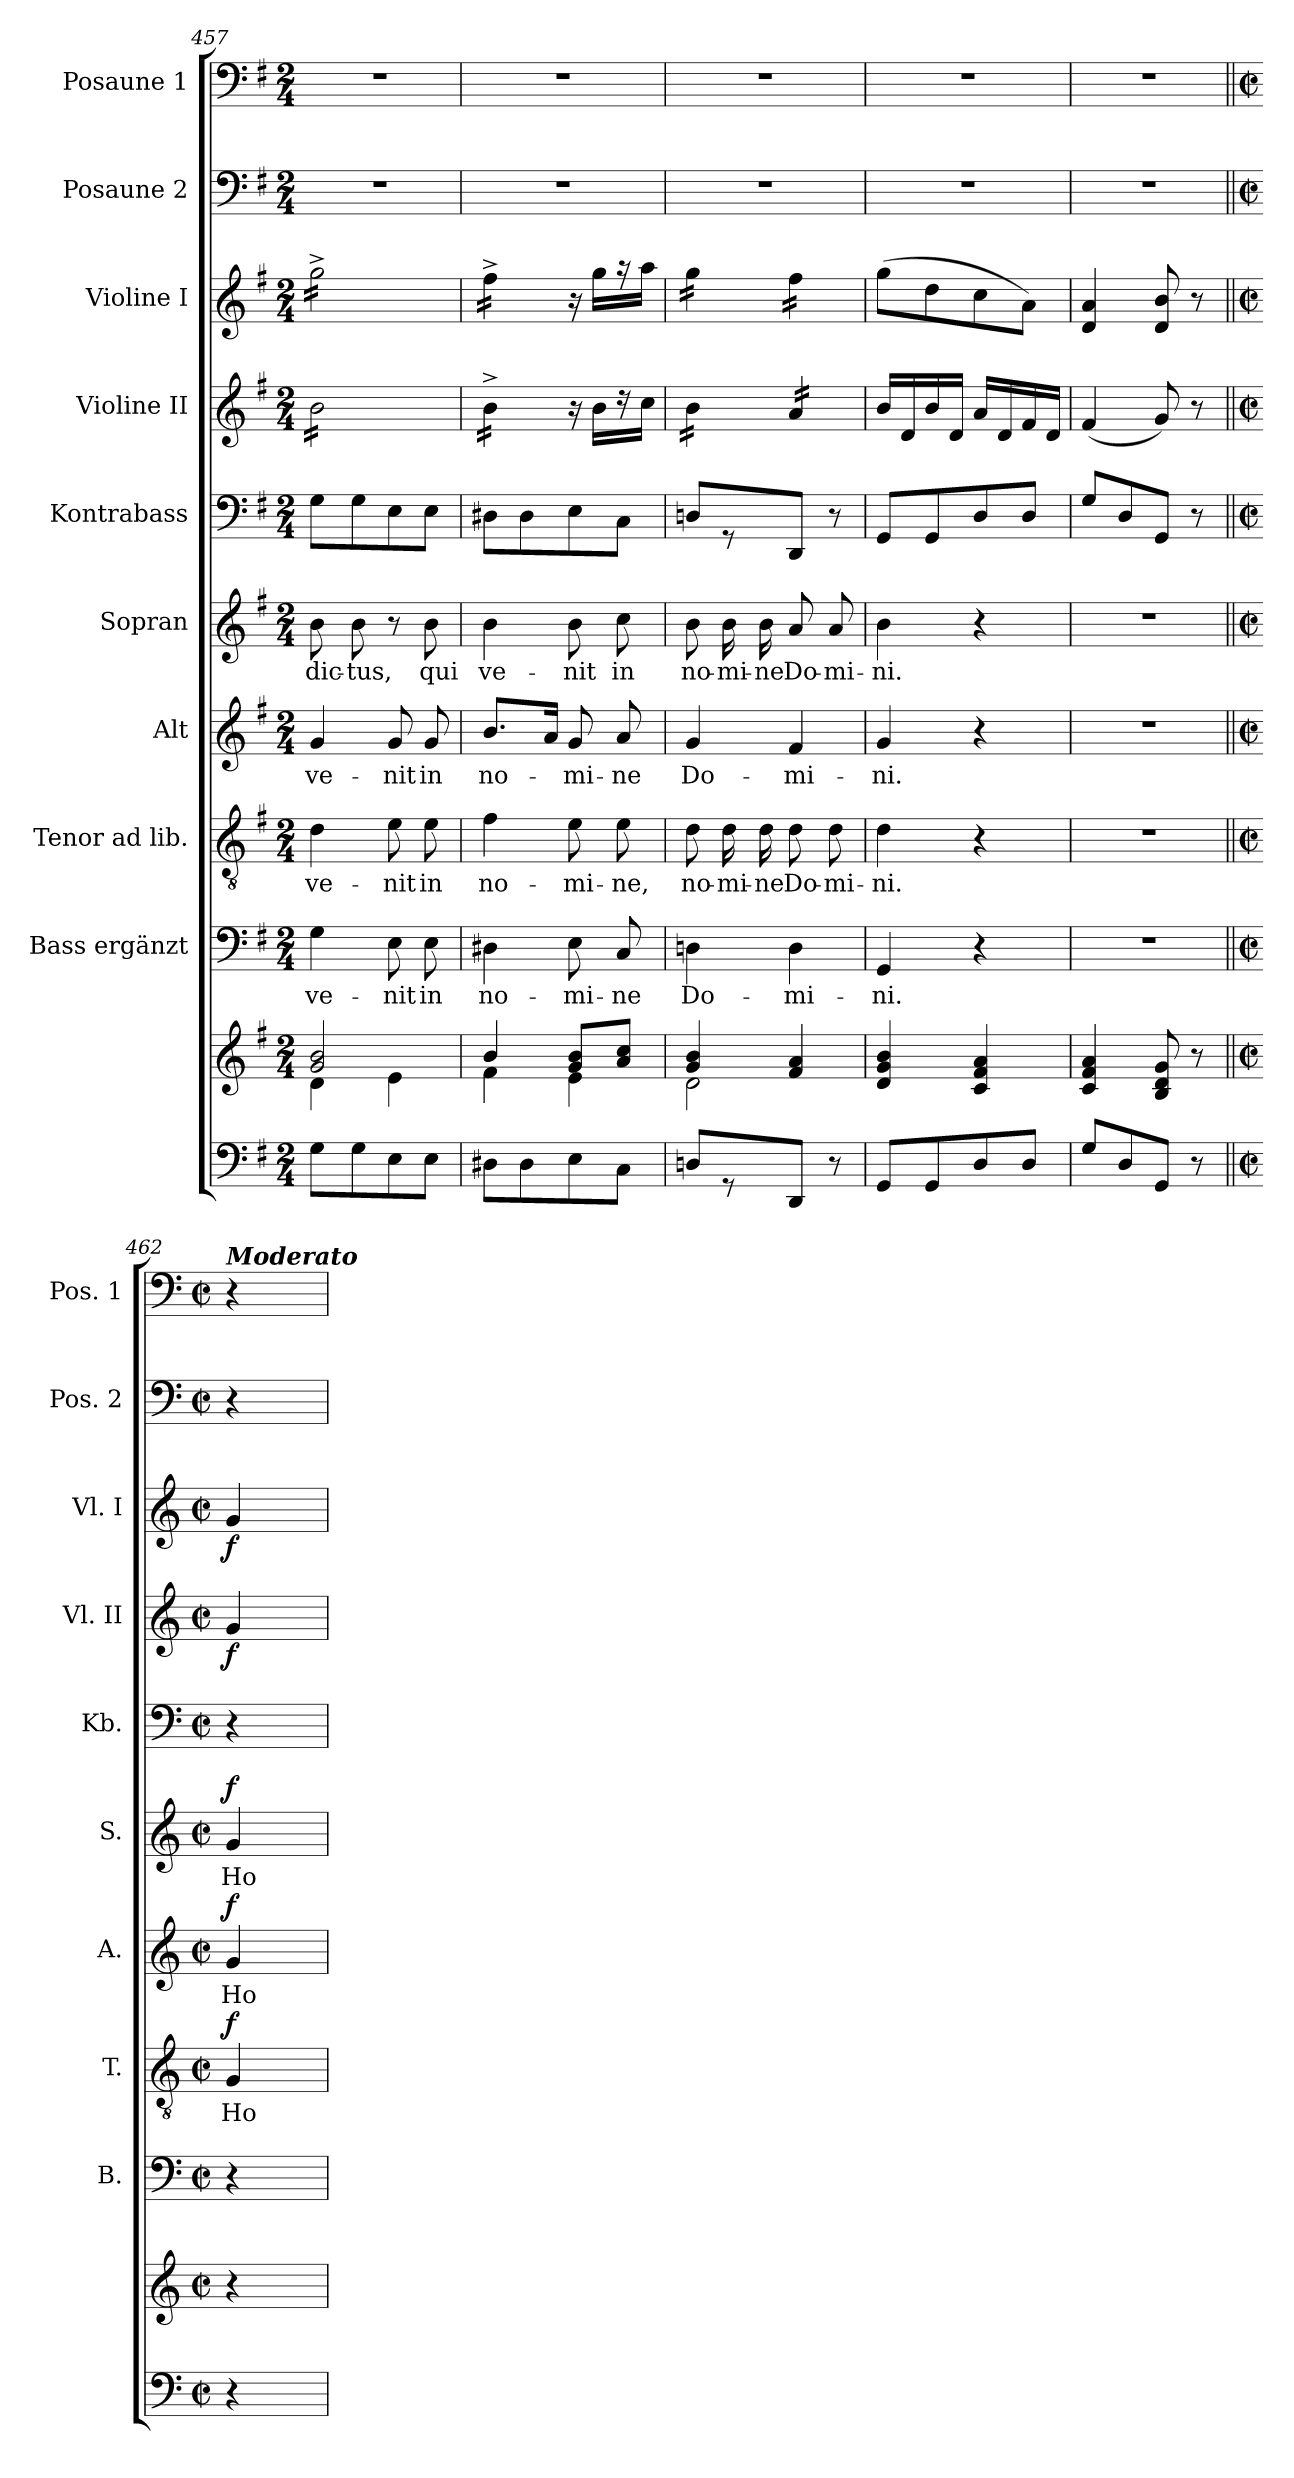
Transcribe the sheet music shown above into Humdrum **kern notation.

**kern	**kern	**kern	**text	**kern	**text	**dynam	**kern	**text	**dynam	**kern	**text	**dynam	**kern	**kern	**dynam	**kern	**dynam	**kern	**kern
*part10	*part10	*part9	*part9	*part8	*part8	*part8	*part7	*part7	*part7	*part6	*part6	*part6	*part5	*part4	*part4	*part3	*part3	*part2	*part1
*staff11	*staff10	*staff9	*staff9	*staff8	*staff8	*staff8	*staff7	*staff7	*staff7	*staff6	*staff6	*staff6	*staff5	*staff4	*staff4	*staff3	*staff3	*staff2	*staff1
*	*	*I"Bass ergänzt	*	*I"Tenor ad lib.	*	*	*I"Alt	*	*	*I"Sopran	*	*	*I"Kontrabass	*I"Violine II	*	*I"Violine I	*	*I"Posaune 2	*I"Posaune 1
*	*	*I'B.	*	*I'T.	*	*	*I'A.	*	*	*I'S.	*	*	*I'Kb.	*I'Vl. II	*	*I'Vl. I	*	*I'Pos. 2	*I'Pos. 1
*clefF4	*clefG2	*clefF4	*	*clefGv2	*	*	*clefG2	*	*	*clefG2	*	*	*clefF4	*clefG2	*	*clefG2	*	*clefF4	*clefF4
*	*	*	*	*	*	*	*	*	*	*	*	*	*ITrd7c12	*	*	*	*	*	*
*k[f#]	*k[f#]	*k[f#]	*	*k[f#]	*	*	*k[f#]	*	*	*k[f#]	*	*	*k[f#]	*k[f#]	*	*k[f#]	*	*k[f#]	*k[f#]
*G:	*G:	*G:	*	*G:	*	*	*G:	*	*	*G:	*	*	*G:	*G:	*	*G:	*	*G:	*G:
*M2/4	*M2/4	*M2/4	*	*M2/4	*	*	*M2/4	*	*	*M2/4	*	*	*M2/4	*M2/4	*	*M2/4	*	*M2/4	*M2/4
=457	=457	=457	=457	=457	=457	=457	=457	=457	=457	=457	=457	=457	=457	=457	=457	=457	=457	=457	=457
*	*^	*	*	*	*	*	*	*	*	*	*	*	*	*	*	*	*	*	*
!	!	!	!	!LO:LY:b	!	!LO:LY:b	!	!	!LO:LY:b	!	!	!LO:LY:b	!	!	!	!	!	!	!	!
*	*	*	*	*	*	*	*	*	*	*	*	*	*	*	*tremolo	*	*	*	*	*
*	*	*	*	*	*	*	*	*	*	*	*	*	*	*	*	*	*tremolo	*	*	*
8G\L	2g/ 2b/	4d\	4G\	ve-	4d\	ve-	.	4g/	ve-	.	8b\	-dic-	.	8GG\L	16b\LL	.	16gg^>\LL	.	2r	2r
.	.	.	.	.	.	.	.	.	.	.	.	.	.	.	16b\	.	16gg^>\	.	.	.
!	!	!	!	!	!	!	!	!	!	!	!	!LO:LY:b	!	!	!	!	!	!	!	!
8G\	.	.	.	.	.	.	.	.	.	.	8b\	-tus,	.	8GG\	16b\	.	16gg^>\	.	.	.
.	.	.	.	.	.	.	.	.	.	.	.	.	.	.	16b\	.	16gg^>\	.	.	.
!	!	!	!	!LO:LY:b	!	!LO:LY:b	!	!	!LO:LY:b	!	!	!	!	!	!	!	!	!	!	!
8E\	.	4e\	8E\	-nit	8e\	-nit	.	8g/	-nit	.	8r	.	.	8EE\	16b\	.	16gg^>\	.	.	.
.	.	.	.	.	.	.	.	.	.	.	.	.	.	.	16b\	.	16gg^>\	.	.	.
!	!	!	!	!LO:LY:b	!	!LO:LY:b	!	!	!LO:LY:b	!	!	!LO:LY:b	!	!	!	!	!	!	!	!
8E\J	.	.	8E\	in	8e\	in	.	8g/	in	.	8b\	qui	.	8EE\J	16b\	.	16gg^>\	.	.	.
.	.	.	.	.	.	.	.	.	.	.	.	.	.	.	16b\JJ	.	16gg^>\JJ	.	.	.
=458	=458	=458	=458	=458	=458	=458	=458	=458	=458	=458	=458	=458	=458	=458	=458	=458	=458	=458	=458	=458
!	!	!	!	!LO:LY:b	!	!LO:LY:b	!	!	!LO:LY:b	!	!	!LO:LY:b	!	!	!	!	!	!	!	!
8D#X\L	4b/	4f#\	4D#X\	no-	4f#\	no-	.	8.b/L	no-	.	4b\	ve-	.	8DD#X\L	16b^>\LL	.	16ff#^>\LL	.	2r	2r
.	.	.	.	.	.	.	.	.	.	.	.	.	.	.	16b^>\	.	16ff#^>\	.	.	.
8D#\	.	.	.	.	.	.	.	.	.	.	.	.	.	8DD#\	16b^>\	.	16ff#^>\	.	.	.
.	.	.	.	.	.	.	.	16a/Jk	.	.	.	.	.	.	16b^>\JJ	.	16ff#^>\JJ	.	.	.
*	*	*	*	*	*	*	*	*	*	*	*	*	*	*	*	*	*Xtremolo	*	*	*
*	*	*	*	*	*	*	*	*	*	*	*	*	*	*	*Xtremolo	*	*	*	*	*
!	!	!	!	!LO:LY:b	!	!LO:LY:b	!	!	!LO:LY:b	!	!	!LO:LY:b	!	!	!	!	!	!	!	!
8E\	8g/ 8b/L	4e\	8E\	-mi-	8e\	-mi-	.	8g/	-mi-	.	8b\	-nit	.	8EE\	16r	.	16r	.	.	.
.	.	.	.	.	.	.	.	.	.	.	.	.	.	.	16b\KL	.	16gg\KL	.	.	.
!	!	!	!	!LO:LY:b	!	!LO:LY:b	!	!	!LO:LY:b	!	!	!LO:LY:b	!	!	!	!	!	!	!	!
8C\J	8a/ 8cc/J	.	8C/	-ne	8e\	-ne,	.	8a/	-ne	.	8cc\	in	.	8CC\J	16r	.	16r	.	.	.
.	.	.	.	.	.	.	.	.	.	.	.	.	.	.	16cc\Jk	.	16aa\Jk	.	.	.
!!LO:PB:g=z
=459	=459	=459	=459	=459	=459	=459	=459	=459	=459	=459	=459	=459	=459	=459	=459	=459	=459	=459	=459	=459
!	!	!	!	!LO:LY:b	!	!LO:LY:b	!	!	!LO:LY:b	!	!	!LO:LY:b	!	!	!	!	!	!	!	!
*	*	*	*	*	*	*	*	*	*	*	*	*	*	*	*tremolo	*	*	*	*	*
*	*	*	*	*	*	*	*	*	*	*	*	*	*	*	*	*	*tremolo	*	*	*
8Dn/L	4g/ 4b/	2d\	4Dn\	Do-	8d\	no-	.	4g/	Do-	.	8b\	no-	.	8DDn/L	16b\LL	.	16gg\LL	.	2r	2r
.	.	.	.	.	.	.	.	.	.	.	.	.	.	.	16b\	.	16gg\	.	.	.
!	!	!	!	!	!	!LO:LY:b	!	!	!	!	!	!LO:LY:b	!	!	!	!	!	!	!	!
8r	.	.	.	.	16d\	-mi-	.	.	.	.	16b\	-mi-	.	8r	16b\	.	16gg\	.	.	.
!	!	!	!	!	!	!LO:LY:b	!	!	!	!	!	!LO:LY:b	!	!	!	!	!	!	!	!
.	.	.	.	.	16d\	-ne	.	.	.	.	16b\	-ne	.	.	16b\JJ	.	16gg\JJ	.	.	.
!	!	!	!	!LO:LY:b	!	!LO:LY:b	!	!	!LO:LY:b	!	!	!LO:LY:b	!	!	!	!	!	!	!	!
8DD/J	4f#/ 4a/	.	4D\	-mi-	8d\	Do-	.	4f#/	-mi-	.	8a/	Do-	.	8DDD/J	16a/LL	.	16ff#\LL	.	.	.
.	.	.	.	.	.	.	.	.	.	.	.	.	.	.	16a/	.	16ff#\	.	.	.
!	!	!	!	!	!	!LO:LY:b	!	!	!	!	!	!LO:LY:b	!	!	!	!	!	!	!	!
8r	.	.	.	.	8d\	-mi-	.	.	.	.	8a/	-mi-	.	8r	16a/	.	16ff#\	.	.	.
.	.	.	.	.	.	.	.	.	.	.	.	.	.	.	16a/JJ	.	16ff#\JJ	.	.	.
*	*	*	*	*	*	*	*	*	*	*	*	*	*	*	*	*	*Xtremolo	*	*	*
*	*	*	*	*	*	*	*	*	*	*	*	*	*	*	*Xtremolo	*	*	*	*	*
*	*v	*v	*	*	*	*	*	*	*	*	*	*	*	*	*	*	*	*	*	*
=460	=460	=460	=460	=460	=460	=460	=460	=460	=460	=460	=460	=460	=460	=460	=460	=460	=460	=460	=460
!	!	!	!LO:LY:b	!	!LO:LY:b	!	!	!LO:LY:b	!	!	!LO:LY:b	!	!	!	!	!	!	!	!
8GG/L	4d/ 4g/ 4b/	4GG/	-ni.	4d\	-ni.	.	4g/	-ni.	.	4b\	-ni.	.	8GGG/L	16b/LL	.	(>8gg\L	.	2r	2r
.	.	.	.	.	.	.	.	.	.	.	.	.	.	16d/	.	.	.	.	.
8GG/	.	.	.	.	.	.	.	.	.	.	.	.	8GGG/	16b/	.	8dd\	.	.	.
.	.	.	.	.	.	.	.	.	.	.	.	.	.	16d/JJ	.	.	.	.	.
8D/	4c/ 4f#/ 4a/	4r	.	4r	.	.	4r	.	.	4r	.	.	8DD/	16a/LL	.	8cc\	.	.	.
.	.	.	.	.	.	.	.	.	.	.	.	.	.	16d/	.	.	.	.	.
8D/J	.	.	.	.	.	.	.	.	.	.	.	.	8DD/J	16f#/	.	8a\J)	.	.	.
.	.	.	.	.	.	.	.	.	.	.	.	.	.	16d/JJ	.	.	.	.	.
=461	=461	=461	=461	=461	=461	=461	=461	=461	=461	=461	=461	=461	=461	=461	=461	=461	=461	=461	=461
8G/L	4c/ 4f#/ 4a/	2r	.	2r	.	.	2r	.	.	2r	.	.	8GG/L	(<4f#/	.	4d/ 4a/	.	2r	2r
8D/	.	.	.	.	.	.	.	.	.	.	.	.	8DD/	.	.	.	.	.	.
8GG/J	8B/ 8d/ 8g/	.	.	.	.	.	.	.	.	.	.	.	8GGG/J	8g/)	.	8d/ 8b/	.	.	.
8r	8r	.	.	.	.	.	.	.	.	.	.	.	8r	8r	.	8r	.	.	.
=462||	=462||	=462||	=462||	=462||	=462||	=462||	=462||	=462||	=462||	=462||	=462||	=462||	=462||	=462||	=462||	=462||	=462||	=462||	=462||
*k[]	*k[]	*k[]	*	*k[]	*	*	*k[]	*	*	*k[]	*	*	*k[]	*k[]	*	*k[]	*	*k[]	*k[]
*C:	*C:	*C:	*	*C:	*	*	*C:	*	*	*C:	*	*	*C:	*C:	*	*C:	*	*C:	*C:
*M2/2	*M2/2	*M2/2	*	*M2/2	*	*	*M2/2	*	*	*M2/2	*	*	*M2/2	*M2/2	*	*M2/2	*	*M2/2	*M2/2
*met(c|)	*met(c|)	*met(c|)	*	*met(c|)	*	*	*met(c|)	*	*	*met(c|)	*	*	*met(c|)	*met(c|)	*	*met(c|)	*	*met(c|)	*met(c|)
!	!	!	!	!	!	!	!	!	!	!	!	!	!	!	!	!	!	!	!LO:TX:a:Bi:t=Moderato
!	!	!	!	!	!LO:LY:b	!LO:DY:a	!	!LO:LY:b	!LO:DY:a	!	!LO:LY:b	!LO:DY:a	!	!	!LO:DY:b	!	!LO:DY:b	!	!
4r	4r	4r	.	4G/	Ho-	f	4g/	Ho-	f	4g/	Ho-	f	4r	4g/	f	4g/	f	4r	4r
=	=	=	=	=	=	=	=	=	=	=	=	=	=	=	=	=	=	=	=
*-	*-	*-	*-	*-	*-	*-	*-	*-	*-	*-	*-	*-	*-	*-	*-	*-	*-	*-	*-
